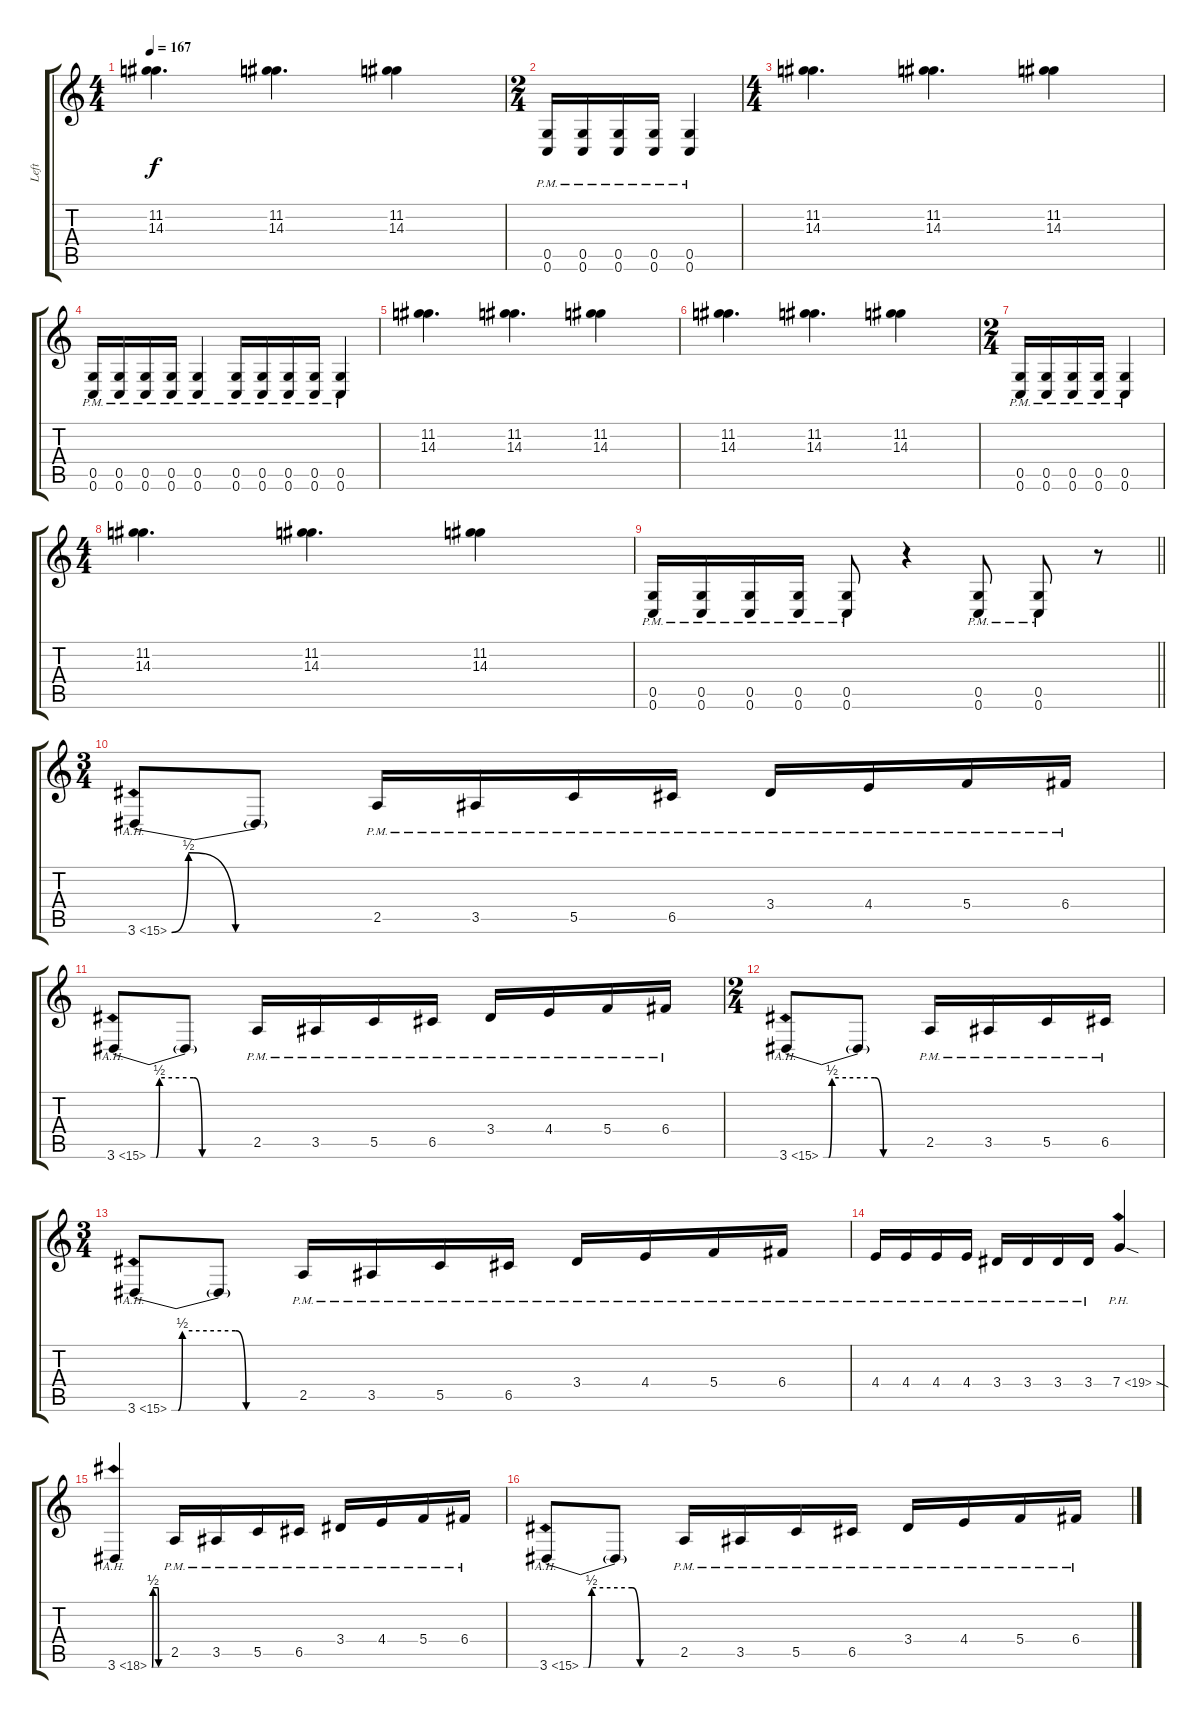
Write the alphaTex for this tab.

\track ("Left" "Left") {instrument distortionguitar}
\staff {score tabs}
\tuning (D4 A3 F3 C3 G2 C2) {hide}
\ts (4 4)
\tempo 167
\clef g2
\ks c
(11.2 14.3).4{d dy f} (11.2 14.3).4{d} (11.2 14.3).4 |
\ts (2 4)
(0.5{pm} 0.6{pm}).16 (0.5{pm} 0.6{pm}).16 (0.5{pm} 0.6{pm}).16 (0.5{pm} 0.6{pm}).16 (0.5{pm} 0.6{pm}).4 |
\ts (4 4)
(11.2 14.3).4{d} (11.2 14.3).4{d} (11.2 14.3).4 |
(0.5{pm} 0.6{pm}).16 (0.5{pm} 0.6{pm}).16 (0.5{pm} 0.6{pm}).16 (0.5{pm} 0.6{pm}).16 (0.5{pm} 0.6{pm}).4 (0.5{pm} 0.6{pm}).16 (0.5{pm} 0.6{pm}).16 (0.5{pm} 0.6{pm}).16 (0.5{pm} 0.6{pm}).16 (0.5{pm} 0.6{pm}).4 |
(11.2 14.3).4{d} (11.2 14.3).4{d} (11.2 14.3).4 |
(11.2 14.3).4{d} (11.2 14.3).4{d} (11.2 14.3).4 |
\ts (2 4)
(0.5{pm} 0.6{pm}).16 (0.5{pm} 0.6{pm}).16 (0.5{pm} 0.6{pm}).16 (0.5{pm} 0.6{pm}).16 (0.5{pm} 0.6{pm}).4 |
\ts (4 4)
(11.2 14.3).4{d} (11.2 14.3).4{d} (11.2 14.3).4 |
\barLineRight lightlight
(0.5{pm} 0.6{pm}).16 (0.5{pm} 0.6{pm}).16 (0.5{pm} 0.6{pm}).16 (0.5{pm} 0.6{pm}).16 (0.5{pm} 0.6{pm}).8 r.4 (0.5{pm} 0.6{pm}).8 (0.5{pm} 0.6{pm}).8 r.8 |
\ts (3 4)
3.6{be (custom 0 0 5 2 19 0 58 0 60 0) ah 12}.8 3.6{t}.8 2.5{pm}.16 3.5{pm}.16 5.5{pm}.16 6.5{pm}.16 3.4{pm}.16 4.4{pm}.16 5.4{pm}.16 6.4{pm}.16 |
3.6{be (custom 0 0 3 0 5 2 25 2 30 0 60 0) ah 12}.8 3.6{t}.8 2.5{pm}.16 3.5{pm}.16 5.5{pm}.16 6.5{pm}.16 3.4{pm}.16 4.4{pm}.16 5.4{pm}.16 6.4{pm}.16 |
\ts (2 4)
3.6{be (custom 0 0 3 0 5 2 30 2 35 0 60 0) ah 12}.8 3.6{t}.8 2.5{pm}.16 3.5{pm}.16 5.5{pm}.16 6.5{pm}.16 |
\ts (3 4)
3.6{be (custom 0 0 3 0 5 2 30 2 35 0 60 0) ah 12}.8 3.6{t}.8 2.5{pm}.16 3.5{pm}.16 5.5{pm}.16 6.5{pm}.16 3.4{pm}.16 4.4{pm}.16 5.4{pm}.16 6.4{pm}.16 |
4.4{pm}.16 4.4{pm}.16 4.4{pm}.16 4.4{pm}.16 3.4{pm}.16 3.4{pm}.16 3.4{pm}.16 3.4{pm}.16 7.4{ph 12 sod}.4 |
3.6{be (custom 0 0 3 0 5 2 25 2 27 0 60 0) ah 15}.4 2.5{pm}.16 3.5{pm}.16 5.5{pm}.16 6.5{pm}.16 3.4{pm}.16 4.4{pm}.16 5.4{pm}.16 6.4{pm}.16 |
3.6{be (custom 0 0 3 0 5 2 30 2 35 0 60 0) ah 12}.8 3.6{t}.8 2.5{pm}.16 3.5{pm}.16 5.5{pm}.16 6.5{pm}.16 3.4{pm}.16 4.4{pm}.16 5.4{pm}.16 6.4{pm}.16
